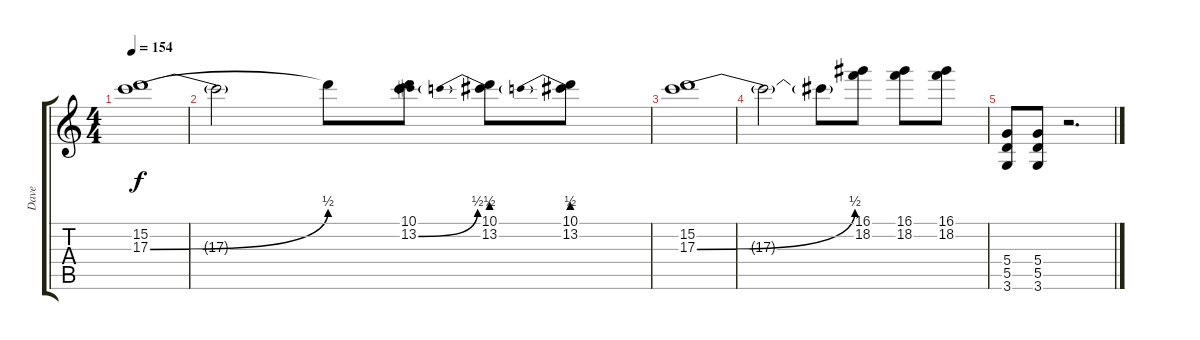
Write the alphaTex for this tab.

\track ("Dave" "Dave") {instrument overdrivenguitar}
\staff {score tabs}
\tuning (E4 B3 G3 D3 A2 E2) {hide}
\ts (4 4)
\tempo 154
\clef g2
\ks c
(15.2 17.3{be (bend 0 0 60 2)}).1{dy f} |
17.3{t}.2 15.2{t}.8 (10.1 13.2{be (bend 0 0 60 2)}).8 (10.1 13.2{be (prebend 0 2 60 2)}).8 (10.1 13.2{be (prebend 0 2 60 2)}).8 |
(15.2 17.3{be (bend 0 0 60 2)}).1 |
17.3{t}.2 17.3{t}.8 (16.1 18.2).8 (16.1 18.2).8 (16.1 18.2).8 |
(5.4 5.5 3.6).8 (5.4 5.5 3.6).8 r.2{d}
